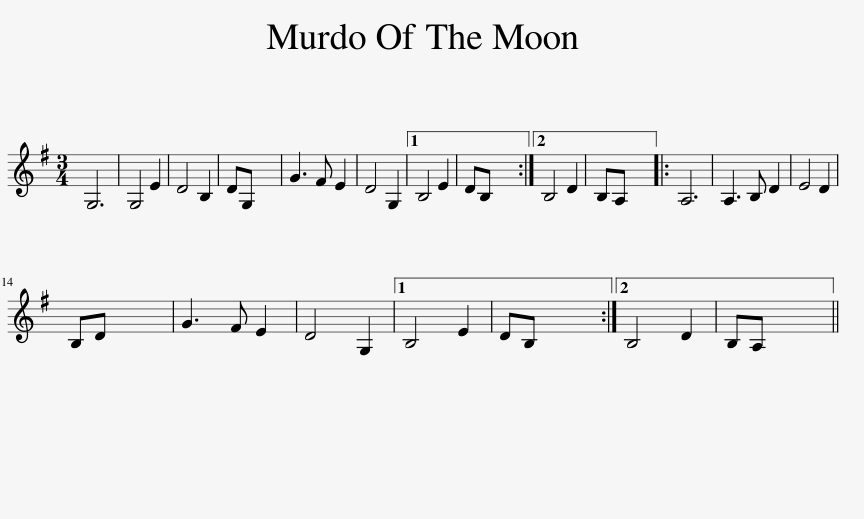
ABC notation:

X:1
L:1/8
M:3/4
I:linebreak $
K:G
V:1 treble
V:1
 G,6 | G,4 E2 | D4 B,2 | DG, x4 | G3 F E2 | %5
 D4 G,2 |1 B,4 E2 | DB, x4 :|2 B,4 D2 | B,A, x4 |: %10
 A,6 | A,3 B, D2 | E4 D2 |$ B,D x4 | G3 F E2 | %15
 D4 G,2 |1 B,4 E2 | DB, x4 :|2 B,4 D2 | B,A, x4 || %20
